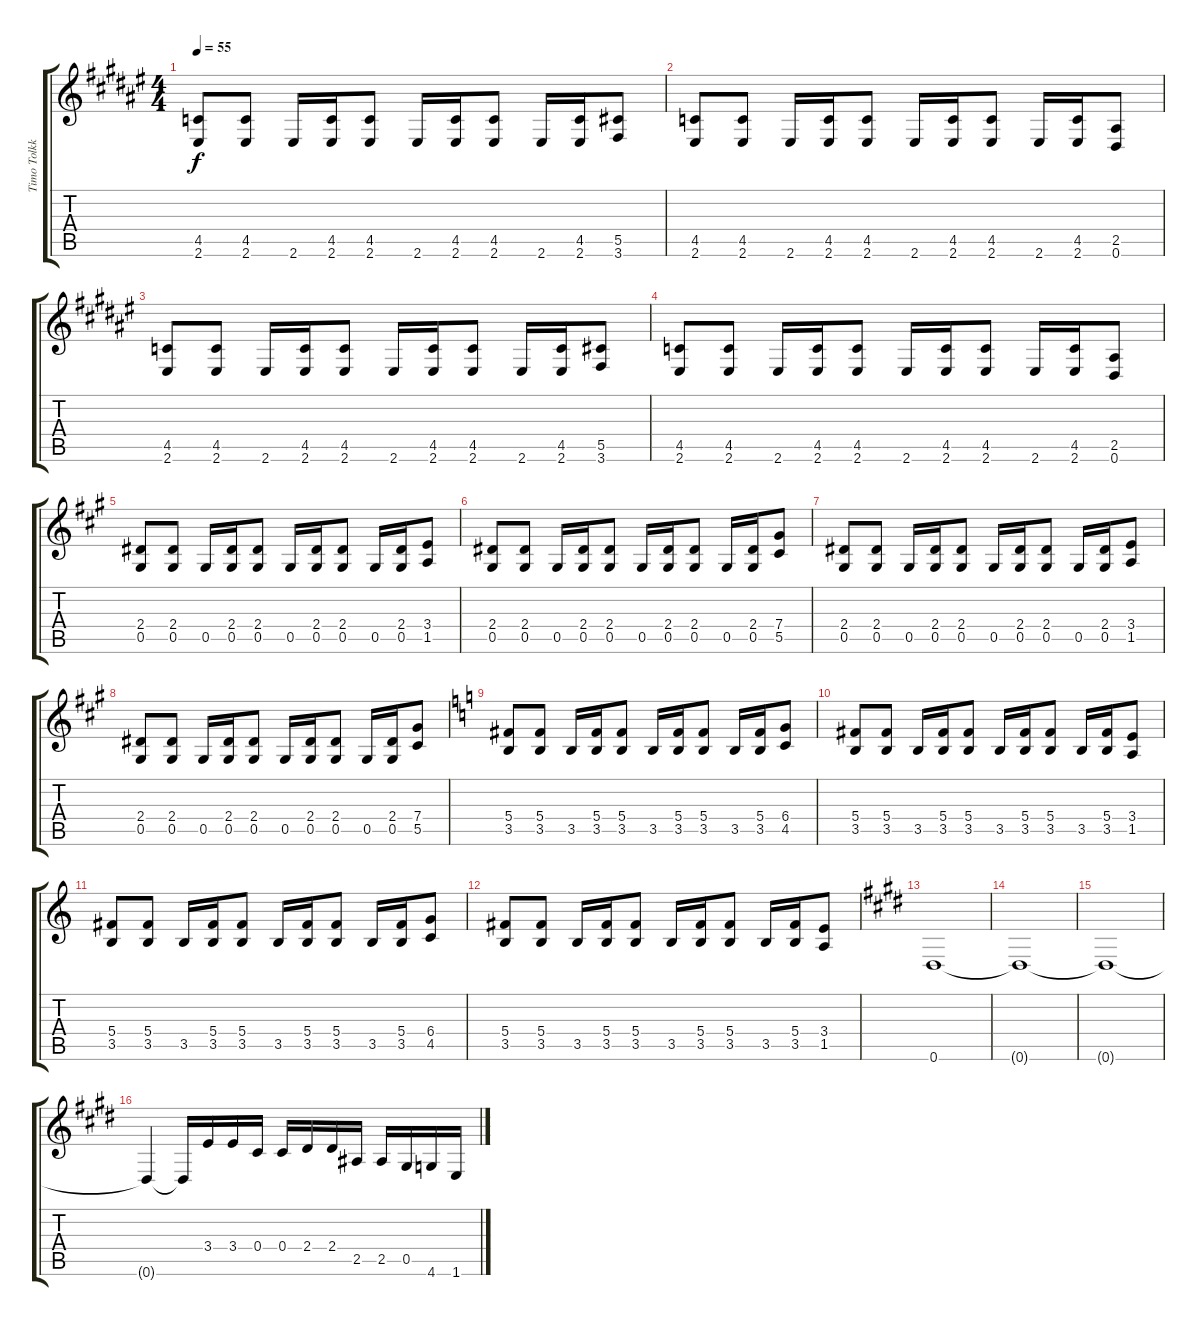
\track ("Timo Tolkki II" "Timo Tolkk") {instrument distortionguitar}
\staff {score tabs}
\tuning (Eb4 Bb3 Gb3 Db3 Ab2 Eb2) {hide}
\ts (4 4)
\tempo 55
\clef g2
\ks f#
(4.5 2.6).8{dy f} (4.5 2.6).8 2.6.16 (4.5 2.6).16 (4.5 2.6).8 2.6.16 (4.5 2.6).16 (4.5 2.6).8 2.6.16 (4.5 2.6).16 (5.5 3.6).8 |
(4.5 2.6).8 (4.5 2.6).8 2.6.16 (4.5 2.6).16 (4.5 2.6).8 2.6.16 (4.5 2.6).16 (4.5 2.6).8 2.6.16 (4.5 2.6).16 (2.5 0.6).8 |
(4.5 2.6).8 (4.5 2.6).8 2.6.16 (4.5 2.6).16 (4.5 2.6).8 2.6.16 (4.5 2.6).16 (4.5 2.6).8 2.6.16 (4.5 2.6).16 (5.5 3.6).8 |
(4.5 2.6).8 (4.5 2.6).8 2.6.16 (4.5 2.6).16 (4.5 2.6).8 2.6.16 (4.5 2.6).16 (4.5 2.6).8 2.6.16 (4.5 2.6).16 (2.5 0.6).8 |
\ks a
(2.4 0.5).8 (2.4 0.5).8 0.5.16 (2.4 0.5).16 (2.4 0.5).8 0.5.16 (2.4 0.5).16 (2.4 0.5).8 0.5.16 (2.4 0.5).16 (3.4 1.5).8 |
(2.4 0.5).8 (2.4 0.5).8 0.5.16 (2.4 0.5).16 (2.4 0.5).8 0.5.16 (2.4 0.5).16 (2.4 0.5).8 0.5.16 (2.4 0.5).16 (7.4 5.5).8 |
(2.4 0.5).8 (2.4 0.5).8 0.5.16 (2.4 0.5).16 (2.4 0.5).8 0.5.16 (2.4 0.5).16 (2.4 0.5).8 0.5.16 (2.4 0.5).16 (3.4 1.5).8 |
(2.4 0.5).8 (2.4 0.5).8 0.5.16 (2.4 0.5).16 (2.4 0.5).8 0.5.16 (2.4 0.5).16 (2.4 0.5).8 0.5.16 (2.4 0.5).16 (7.4 5.5).8 |
\ks c
(5.4 3.5).8 (5.4 3.5).8 3.5.16 (5.4 3.5).16 (5.4 3.5).8 3.5.16 (5.4 3.5).16 (5.4 3.5).8 3.5.16 (5.4 3.5).16 (6.4 4.5).8 |
(5.4 3.5).8 (5.4 3.5).8 3.5.16 (5.4 3.5).16 (5.4 3.5).8 3.5.16 (5.4 3.5).16 (5.4 3.5).8 3.5.16 (5.4 3.5).16 (3.4 1.5).8 |
(5.4 3.5).8 (5.4 3.5).8 3.5.16 (5.4 3.5).16 (5.4 3.5).8 3.5.16 (5.4 3.5).16 (5.4 3.5).8 3.5.16 (5.4 3.5).16 (6.4 4.5).8 |
(5.4 3.5).8 (5.4 3.5).8 3.5.16 (5.4 3.5).16 (5.4 3.5).8 3.5.16 (5.4 3.5).16 (5.4 3.5).8 3.5.16 (5.4 3.5).16 (3.4 1.5).8 |
\ks e
0.6.1 |
0.6{t}.1 |
0.6{t}.1 |
0.6{t}.4 0.6{t}.16 3.4.16 3.4.16 0.4.16 0.4.16 2.4.16 2.4.16 2.5.16 2.5.16 0.5.16 4.6.16 1.6.16
